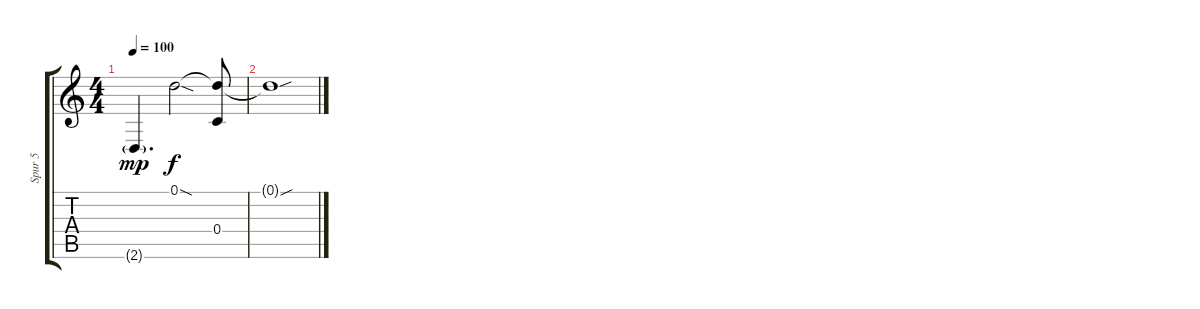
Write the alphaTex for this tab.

\track ("Spur 5" "Spur 5") {instrument electricguitarclean}
\staff {score tabs}
\tuning (D4 A3 F3 C3 G2 C2) {hide}
\ts (4 4)
\tempo 100
\clef g2
\ks c
2.6{g}.4{d dy mp} 0.1{sod}.2{dy f} (0.1{t} 0.4{t}).8 |
0.1{sou t}.1
